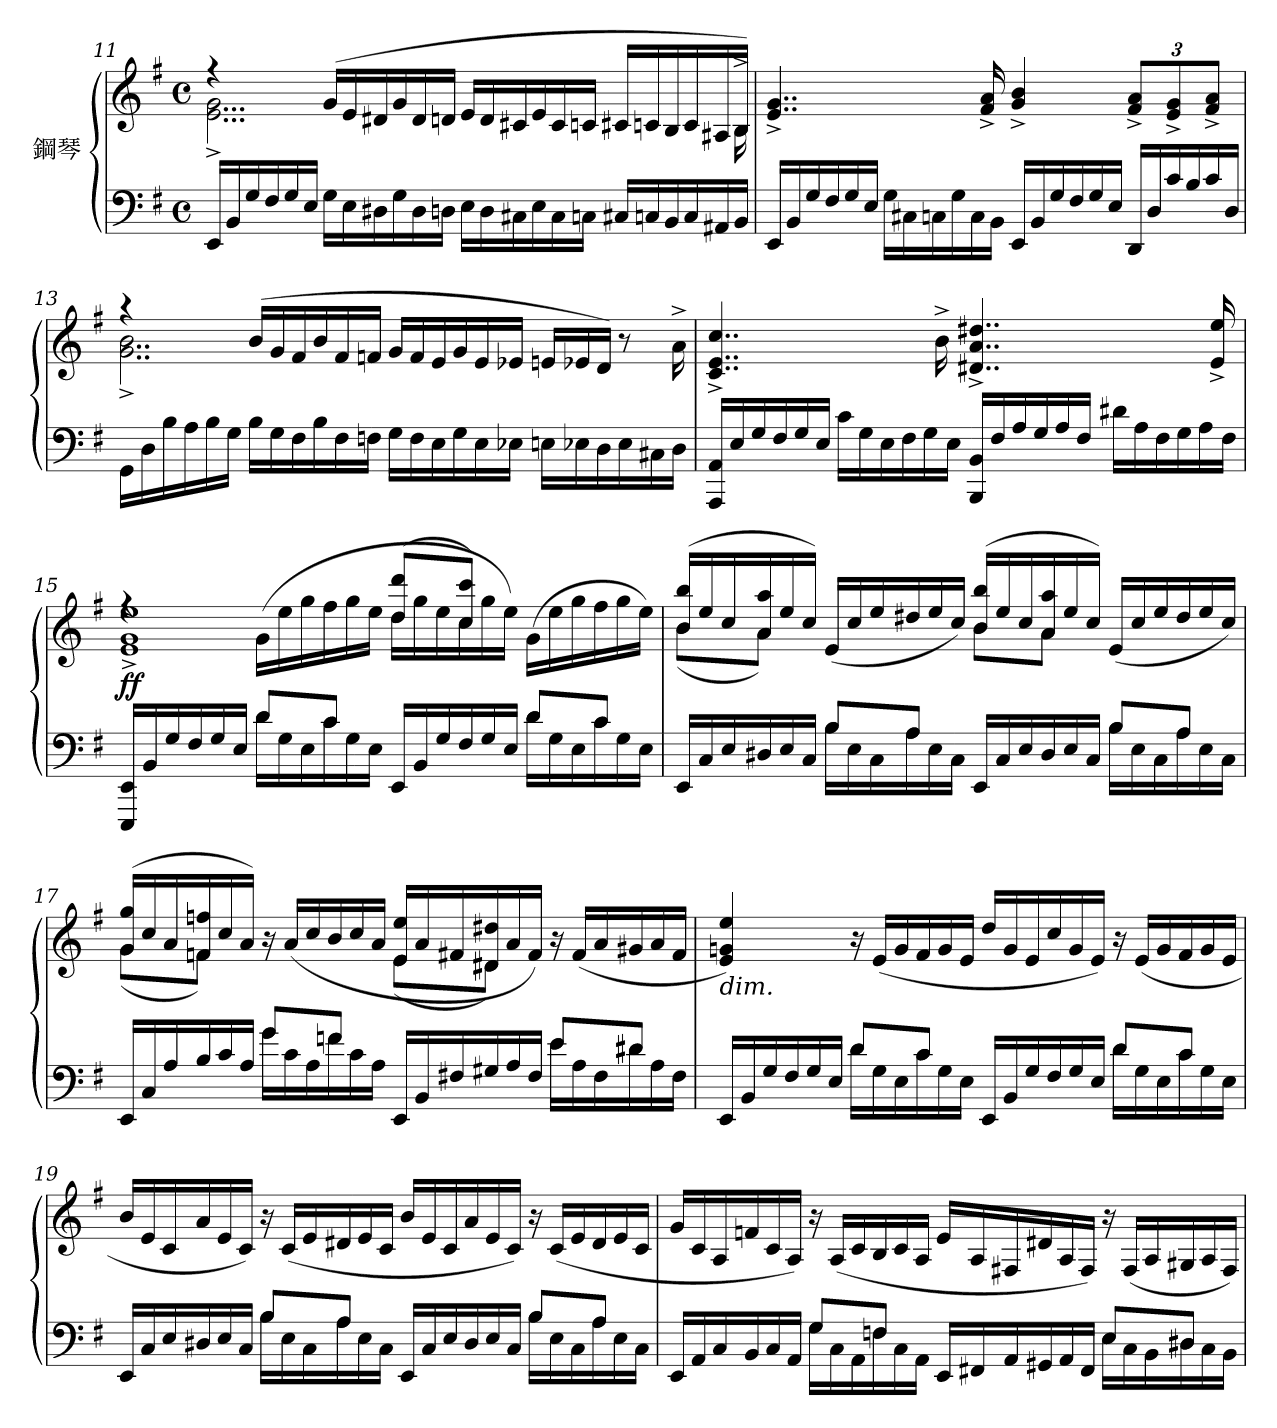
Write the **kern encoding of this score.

**kern	**kern	**dynam
*part1	*part1	*part1
*staff2	*staff1	*staff1/2
*I"鋼琴	*	*
!!LO:LB:g=z
*clefF4	*clefG2	*
*k[f#]	*k[f#]	*
*M4/4	*M4/4	*
*met(c)	*met(c)	*
*Xtuplet	*	*
=11	=11	=11
*	*^	*
*	*	*^	*
24EE/LL	4r	2...e\^ 2...g\^	2.ryy	.
24BB/	.	.	.	.
24G/	.	.	.	.
24F#/	.	.	.	.
24G/	.	.	.	.
24E/JJ	.	.	.	.
*	*Xtuplet	*	*	*
24G\LL	(>24g/LL	.	.	.
24E\	24e/	.	.	.
24D#X\	24d#X/	.	.	.
24G\	24g/	.	.	.
24D#\	24d#/	.	.	.
24Dn\JJ	24dn/JJ	.	.	.
24E\LL	24e/LL	.	.	.
24D\	24d/	.	.	.
24C#X\	24c#X/	.	.	.
24E\	24e/	.	.	.
24C#\	24c#/	.	.	.
24Cn\JJ	24cn/JJ	.	.	.
24C#X/LL	24c#X/LL	.	24ryy	.
24Cn/	24cn/	.	24ryy	.
24BB/	24B/	.	24ryy	.
24C/	24c/	.	24ryy	.
24AA#X/	24A#X/	.	24ryy	.
.	.	16ryy	.	.
24BB/JJ	24B/JJ)	.	24B^\	.
*	*v	*v	*v	*
=12	=12	=12
24EE/LL	4..e/^ 4..g/^	.
24BB/	.	.
24G/	.	.
24F#/	.	.
24G/	.	.
24E/JJ	.	.
24G\LL	.	.
24C#X\	.	.
24Cn\	.	.
24G\	.	.
24C\	.	.
.	16f#/^ 16a/^	.
24BB\JJ	.	.
24EE/LL	4g/^ 4b/^	.
24BB/	.	.
24G/	.	.
24F#/	.	.
24G/	.	.
24E/JJ	.	.
*	*tuplet	*
*	*Xbrackettup	*
24DD/LL	12f#/^ 12a/^L	.
24D/	.	.
24c/	12e/^ 12g/^	.
24B/	.	.
24c/	12f#/^ 12a/^J	.
24D/JJ	.	.
!!LO:LB:g=z
=13	=13	=13
*	*^	*
24GG\LL	4r	2..g\^ 2..b\^	.
24D\	.	.	.
24B\	.	.	.
24A\	.	.	.
24B\	.	.	.
24G\JJ	.	.	.
*	*Xtuplet	*	*
24B\LL	(>24b/LL	.	.
24G\	24g/	.	.
24F#\	24f#/	.	.
24B\	24b/	.	.
24F#\	24f#/	.	.
24Fn\JJ	24fn/JJ	.	.
24G\LL	24g/LL	.	.
24F\	24f/	.	.
24E\	24e/	.	.
24G\	24g/	.	.
24E\	24e/	.	.
24E-X\JJ	24e-X/JJ	.	.
24En\LL	24en/LL	.	.
24E-X\	24e-X/	.	.
24D\	24d/JJ)	.	.
24E-\	12r	8ryy	.
24C#X\	.	.	.
24D\JJ	24a^\	.	.
*	*v	*v	*
=14	=14	=14
24AAA/ 24AA/LL	4..c/^ 4..e/^ 4..cc/^	.
24E/	.	.
24G/	.	.
24F#/	.	.
24G/	.	.
24E/JJ	.	.
24c\LL	.	.
24G\	.	.
24E\	.	.
24F#\	.	.
24G\	.	.
.	16b^\	.
24E\JJ	.	.
24BBB/ 24BB/LL	4..d#X/^ 4..a/^ 4..dd#X/^	.
24F#/	.	.
24A/	.	.
24G/	.	.
24A/	.	.
24F#/JJ	.	.
24d#X\LL	.	.
24A\	.	.
24F#\	.	.
24G\	.	.
24A\	.	.
.	16e/^ 16ee/^	.
24F#\JJ	.	.
!!LO:PB:g=z
=15	=15	=15
*^	*^	*
*	*	*	*^	*
!	!	!	!	!	!LO:DY:b
24EEE/ 24EE/LL	4ryy	4rff	1e^ 1g^ 1ee^	2ryy	ff
24BB/	.	.	.	.	.
24G/	.	.	.	.	.
24F#/	.	.	.	.	.
24G/	.	.	.	.	.
24E/JJ	.	.	.	.	.
24d\LL	8d/L	(<24g\LL	.	.	.
24G\	.	24ee\	.	.	.
24E\	.	24gg\	.	.	.
24c\	8c/J	24ff#\	.	.	.
24G\	.	24gg\	.	.	.
24E\JJ	.	24ee\JJ	.	.	.
24EE/LL	4ryy	24dd\LL	.	(>8dd/ 8ddd/L	.
24BB/	.	24gg\	.	.	.
24G/	.	24ee\	.	.	.
24F#/	.	24cc\	.	8cc/ 8ccc/J)	.
24G/	.	24gg\	.	.	.
24E/JJ	.	24ee\JJ)	.	.	.
24d\LL	8d/L	(<24g\LL	.	4ryy	.
24G\	.	24ee\	.	.	.
24E\	.	24gg\	.	.	.
24c\	8c/J	24ff#\	.	.	.
24G\	.	24gg\	.	.	.
24E\JJ	.	24ee\JJ)	.	.	.
*	*	*	*v	*v	*
=16	=16	=16	=16	=16
24EE/LL	4ryy	(>24b/ 24bb/LL	(<8b\L	.
24C/	.	24ee/	.	.
24E/	.	24cc/	.	.
24D#X/	.	24a/ 24aa/	8a\J)	.
24E/	.	24ee/	.	.
24C/JJ	.	24cc/JJ)	.	.
24B\LL	8B/L	(<24e/LL	4ryy	.
24E\	.	24cc/	.	.
24C\	.	24ee/	.	.
24A\	8A/J	24dd#X/	.	.
24E\	.	24ee/	.	.
24C\JJ	.	24cc/JJ)	.	.
24EE/LL	4ryy	(>24b/ 24bb/LL	8b\L	.
24C/	.	24ee/	.	.
24E/	.	24cc/	.	.
24D#/	.	24a/ 24aa/	8a\J	.
24E/	.	24ee/	.	.
24C/JJ	.	24cc/JJ)	.	.
24B\LL	8B/L	(<24e/LL	4ryy	.
24E\	.	24cc/	.	.
24C\	.	24ee/	.	.
24A\	8A/J	24dd#/	.	.
24E\	.	24ee/	.	.
24C\JJ	.	24cc/JJ)	.	.
!!LO:LB:g=z	!!
=17	=17	=17	=17	=17
24EE/LL	4ryy	(>24g/ 24gg/LL	(<8g\L	.
24C/	.	24cc/	.	.
24A/	.	24a/	.	.
24B/	.	24fn/ 24ffn/	8f\J)	.
24c/	.	24cc/	.	.
24A/JJ	.	24a/JJ)	.	.
24g\LL	8g/L	24r	4ryy	.
24c\	.	(>24a/LL	.	.
24A\	.	24cc/	.	.
24fn\	8f/J	24b/	.	.
24c\	.	24cc/	.	.
24A\JJ	.	24a/JJ	.	.
24EE/LL	4ryy	24e/ 24ee/LL	(<8e\L	.
24BB/	.	24a/	.	.
24F#X/	.	24f#X/	.	.
24G#X/	.	24d#X/ 24dd#X/	8d#\J)	.
24A/	.	24a/	.	.
24F#/JJ	.	24f#/JJ)	.	.
24e\LL	8e/L	24r	4ryy	.
24A\	.	(<24f#/LL	.	.
24F#\	.	24a/	.	.
24d#X\	8d#/J	24g#X/	.	.
24A\	.	24a/	.	.
24F#\JJ	.	24f#/JJ	.	.
*	*	*v	*v	*
=18	=18	=18	=18
!	!	!LO:TX:b:i:t=dim.	!
24EE/LL	4ryy	4e/ 4gn/ 4ee/)	.
24BB/	.	.	.
24G/	.	.	.
24F#/	.	.	.
24G/	.	.	.
24E/JJ	.	.	.
24d\LL	8d/L	24r	.
24G\	.	(<24e/LL	.
24E\	.	24g/	.
24c\	8c/J	24f#/	.
24G\	.	24g/	.
24E\JJ	.	24e/JJ	.
24EE/LL	4ryy	24dd/LL	.
24BB/	.	24g/	.
24G/	.	24e/	.
24F#/	.	24cc/	.
24G/	.	24g/	.
24E/JJ	.	24e/JJ)	.
24d\LL	8d/L	24r	.
24G\	.	(<24e/LL	.
24E\	.	24g/	.
24c\	8c/J	24f#/	.
24G\	.	24g/	.
24E\JJ	.	24e/JJ	.
!!LO:LB:g=z
=19	=19	=19	=19
24EE/LL	4ryy	24b/LL	.
24C/	.	24e/	.
24E/	.	24c/	.
24D#X/	.	24a/	.
24E/	.	24e/	.
24C/JJ	.	24c/JJ)	.
24B\LL	8B/L	24r	.
24E\	.	(<24c/LL	.
24C\	.	24e/	.
24A\	8A/J	24d#X/	.
24E\	.	24e/	.
24C\JJ	.	24c/JJ	.
24EE/LL	4ryy	24b/LL	.
24C/	.	24e/	.
24E/	.	24c/	.
24D#/	.	24a/	.
24E/	.	24e/	.
24C/JJ	.	24c/JJ)	.
24B\LL	8B/L	24r	.
24E\	.	(<24c/LL	.
24C\	.	24e/	.
24A\	8A/J	24d#/	.
24E\	.	24e/	.
24C\JJ	.	24c/JJ	.
=20	=20	=20	=20
24EE/LL	4ryy	24g/LL	.
24AA/	.	24c/	.
24C/	.	24A/	.
24BB/	.	24fn/	.
24C/	.	24c/	.
24AA/JJ	.	24A/JJ)	.
24G\LL	8G/L	24r	.
24C\	.	(<24A/LL	.
24AA\	.	24c/	.
24Fn\	8F/J	24B/	.
24C\	.	24c/	.
24AA\JJ	.	24A/JJ	.
24EE/LL	4ryy	24e/LL	.
24FF#X/	.	24A/	.
24AA/	.	24F#X/	.
24GG#X/	.	24d#X/	.
24AA/	.	24A/	.
24FF#/JJ	.	24F#/JJ)	.
24E\LL	8E/L	24r	.
24C\	.	(<24F#/LL	.
24BB\	.	24A/	.
24D#X\	8D#/J	24G#X/	.
24C\	.	24A/	.
24BB\JJ	.	24F#/JJ)	.
*v	*v	*	*
=	=	=
*-	*-	*-
